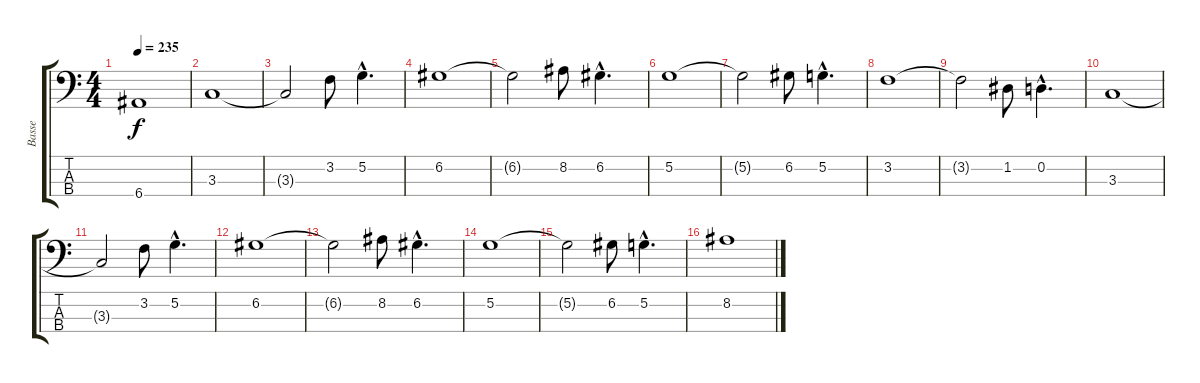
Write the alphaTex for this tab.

\track ("Basse" "Basse") {instrument electricbassfinger}
\staff {score tabs}
\tuning (G2 D2 A1 E1) {hide}
\ts (4 4)
\tempo 235
\clef f4
\ks c
6.4{t}.1{dy f} |
3.3.1 |
3.3{t}.2 3.2.8 5.2{hac}.4{d} |
6.2.1 |
6.2{t}.2 8.2.8 6.2{hac}.4{d} |
5.2.1 |
5.2{t}.2 6.2.8 5.2{hac}.4{d} |
3.2.1 |
3.2{t}.2 1.2.8 0.2{hac}.4{d} |
3.3.1 |
3.3{t}.2 3.2.8 5.2{hac}.4{d} |
6.2.1 |
6.2{t}.2 8.2.8 6.2{hac}.4{d} |
5.2.1 |
5.2{t}.2 6.2.8 5.2{hac}.4{d} |
8.2.1
